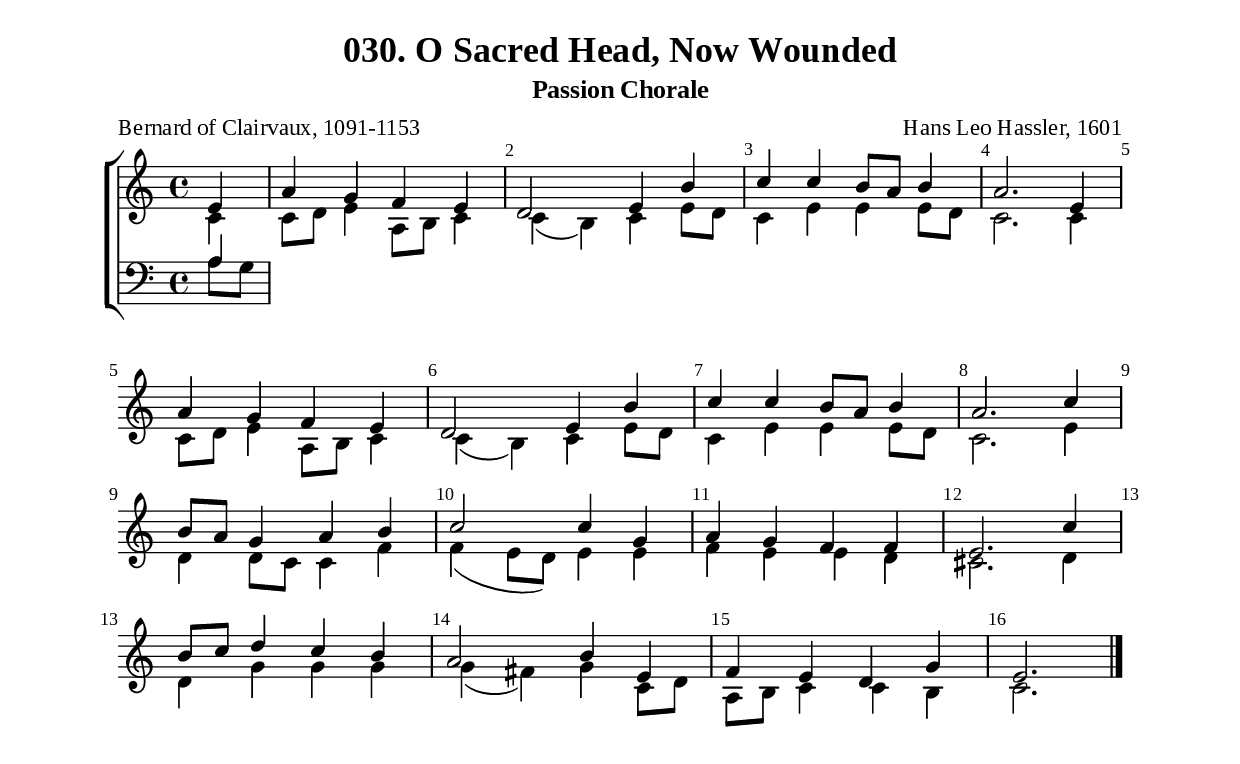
%%%%%%%%%%%%%%%%%%%%%%%%%%%%%
% CONTENTS OF THIS DOCUMENT
% 1. Common settings
% 2. Soprano verse music
% 3. Alto verse music
% 4. Tenor verse music
% 5. Basso verse music
% 6. Verse lyrics
% 7. Layout
%%%%%%%%%%%%%%%%%%%%%%%%%%%%%

%%%%%%%%%%%%%%%%%%%%%%%%%%%%%
% 1. Common settings
%%%%%%%%%%%%%%%%%%%%%%%%%%%%%
\version "2.18.2"

\header {
  title = "030. O Sacred Head, Now Wounded"
  subtitle = "Passion Chorale"
  poet = "Bernard of Clairvaux, 1091-1153"
  composer = "Hans Leo Hassler, 1601"
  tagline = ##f
  %source = ""
  site = "www.songsandhymns.org"
}

globalSettings= {
  \key c \major
  \time 4/4
  %\override Score.BarNumber.break-visibility = ##(#t #t #t)
  \override Score.BarNumber.break-visibility = ##(#t #t #t)
}

verseSettings = {
  \phrasingSlurDashed
}

\paper {
  #(set-paper-size "a4")
  top-margin = 15\mm
  bottom-margin = 15\mm
  left-margin = 20\mm
  right-margin = 20\mm
  indent = #0
  #(define fonts
	 (make-pango-font-tree "Liberation Serif"
	 		       "Liberation Serif"
			       "Liberation Serif"
			       (/ 20 20)))
}

printItalic = \with {
  \override LyricText.font-shape = #'italic
}

%%%%%%%%%%%%%%%%%%%%%%%%%%%%%
% 2. Soprano verse music
%%%%%%%%%%%%%%%%%%%%%%%%%%%%%
musicVerseSoprano = \relative c' {
\partial 4 e4 |
  a g f e |
  d2 e4 b' |
  c c b8 a b4 |
  a2. e4 \break |
  a g f e |
  d2 e4 b' |
  c c b8 a b4 |
  a2. c4 \break |
  b8 a g4 a b |
  c2 c4 g |
  a g f f |
  e2. c'4 \break |
  b8 c d4 c b |
  a2 b4 e, |
  f e d g |
  e2. \bar "|."
}

%%%%%%%%%%%%%%%%%%%%%%%%%%%%%
% 3. Alto verse music
%%%%%%%%%%%%%%%%%%%%%%%%%%%%%
musicVerseAlto = \relative c' {
\partial 4 c4 |
  c8 d e4 a,8 b c4 |
  c (b) c e8 d |
  c4 e e e8 d |
  c2. c4 |
  c8 d e4 a,8 b c4 |
  c (b) c e8 d |
  c4 e e e8 d |
  c2. e4 |
  d d8 c c4 f |
  f (e8 d) e4 e |
  f e e d |
  cis2. d4 |
  d g g g |
  g (fis) g c,8 d |
  a b c4 c b |
  c2.
}

%%%%%%%%%%%%%%%%%%%%%%%%%%%%%
% 4. Tenor verse music
%%%%%%%%%%%%%%%%%%%%%%%%%%%%%
musicVerseTenor = \relative c' {
\partial 4 a4 |
  
  
  
  
  
  
  
  
  
  
  
  
  
  
  
  
}

%%%%%%%%%%%%%%%%%%%%%%%%%%%%%
% 5. Basso verse music
%%%%%%%%%%%%%%%%%%%%%%%%%%%%%
musicVerseBasso = \relative c {
\partial 4 a'8 g |

}

%%%%%%%%%%%%%%%%%%%%%%%%%%%%%
% 6. Verse lyrics
%%%%%%%%%%%%%%%%%%%%%%%%%%%%%
lyricVerseOne = \lyricmode {
  \set stanza = #"1."
  
}

lyricVerseTwo = \lyricmode {
  \set stanza = #"2."
 
}

lyricVerseThree = \lyricmode {
  \set stanza = #"3."
  
}

lyricVerseFour = \lyricmode {
  \set stanza = #"4."
  
}



%%%%%%%%%%%%%%%%%%%%%%%%%%%%%
% 7. Layout
%%%%%%%%%%%%%%%%%%%%%%%%%%%%%
\score {
    \new ChoirStaff <<
      \new Staff <<
        \clef "treble"
        \new Voice = "soprano" {
          \voiceOne \globalSettings \verseSettings \stemUp \slurUp \musicVerseSoprano
        }
        \new Voice = "alto" {
          \voiceTwo \globalSettings \verseSettings \stemDown \slurDown \musicVerseAlto
        }
      >>
      \new Lyrics \lyricsto soprano \lyricVerseOne
      \new Lyrics \printItalic \lyricsto soprano \lyricVerseTwo
      \new Lyrics \lyricsto soprano \lyricVerseThree
      \new Lyrics \printItalic \lyricsto soprano \lyricVerseFour
      %\new Lyrics \lyricsto soprano \lyricVerseFive
      %\new Lyrics \printItalic \lyricsto soprano \lyricVerseSix
      \new Staff <<
        \clef "bass"
        \new Voice = "tenor" {
          \voiceOne \globalSettings \verseSettings \stemUp \slurUp \musicVerseTenor
        }
        \new Voice = "basso" {
          \voiceTwo \globalSettings \verseSettings \stemDown \slurDown \musicVerseBasso
        }
      >>
    >>
}

